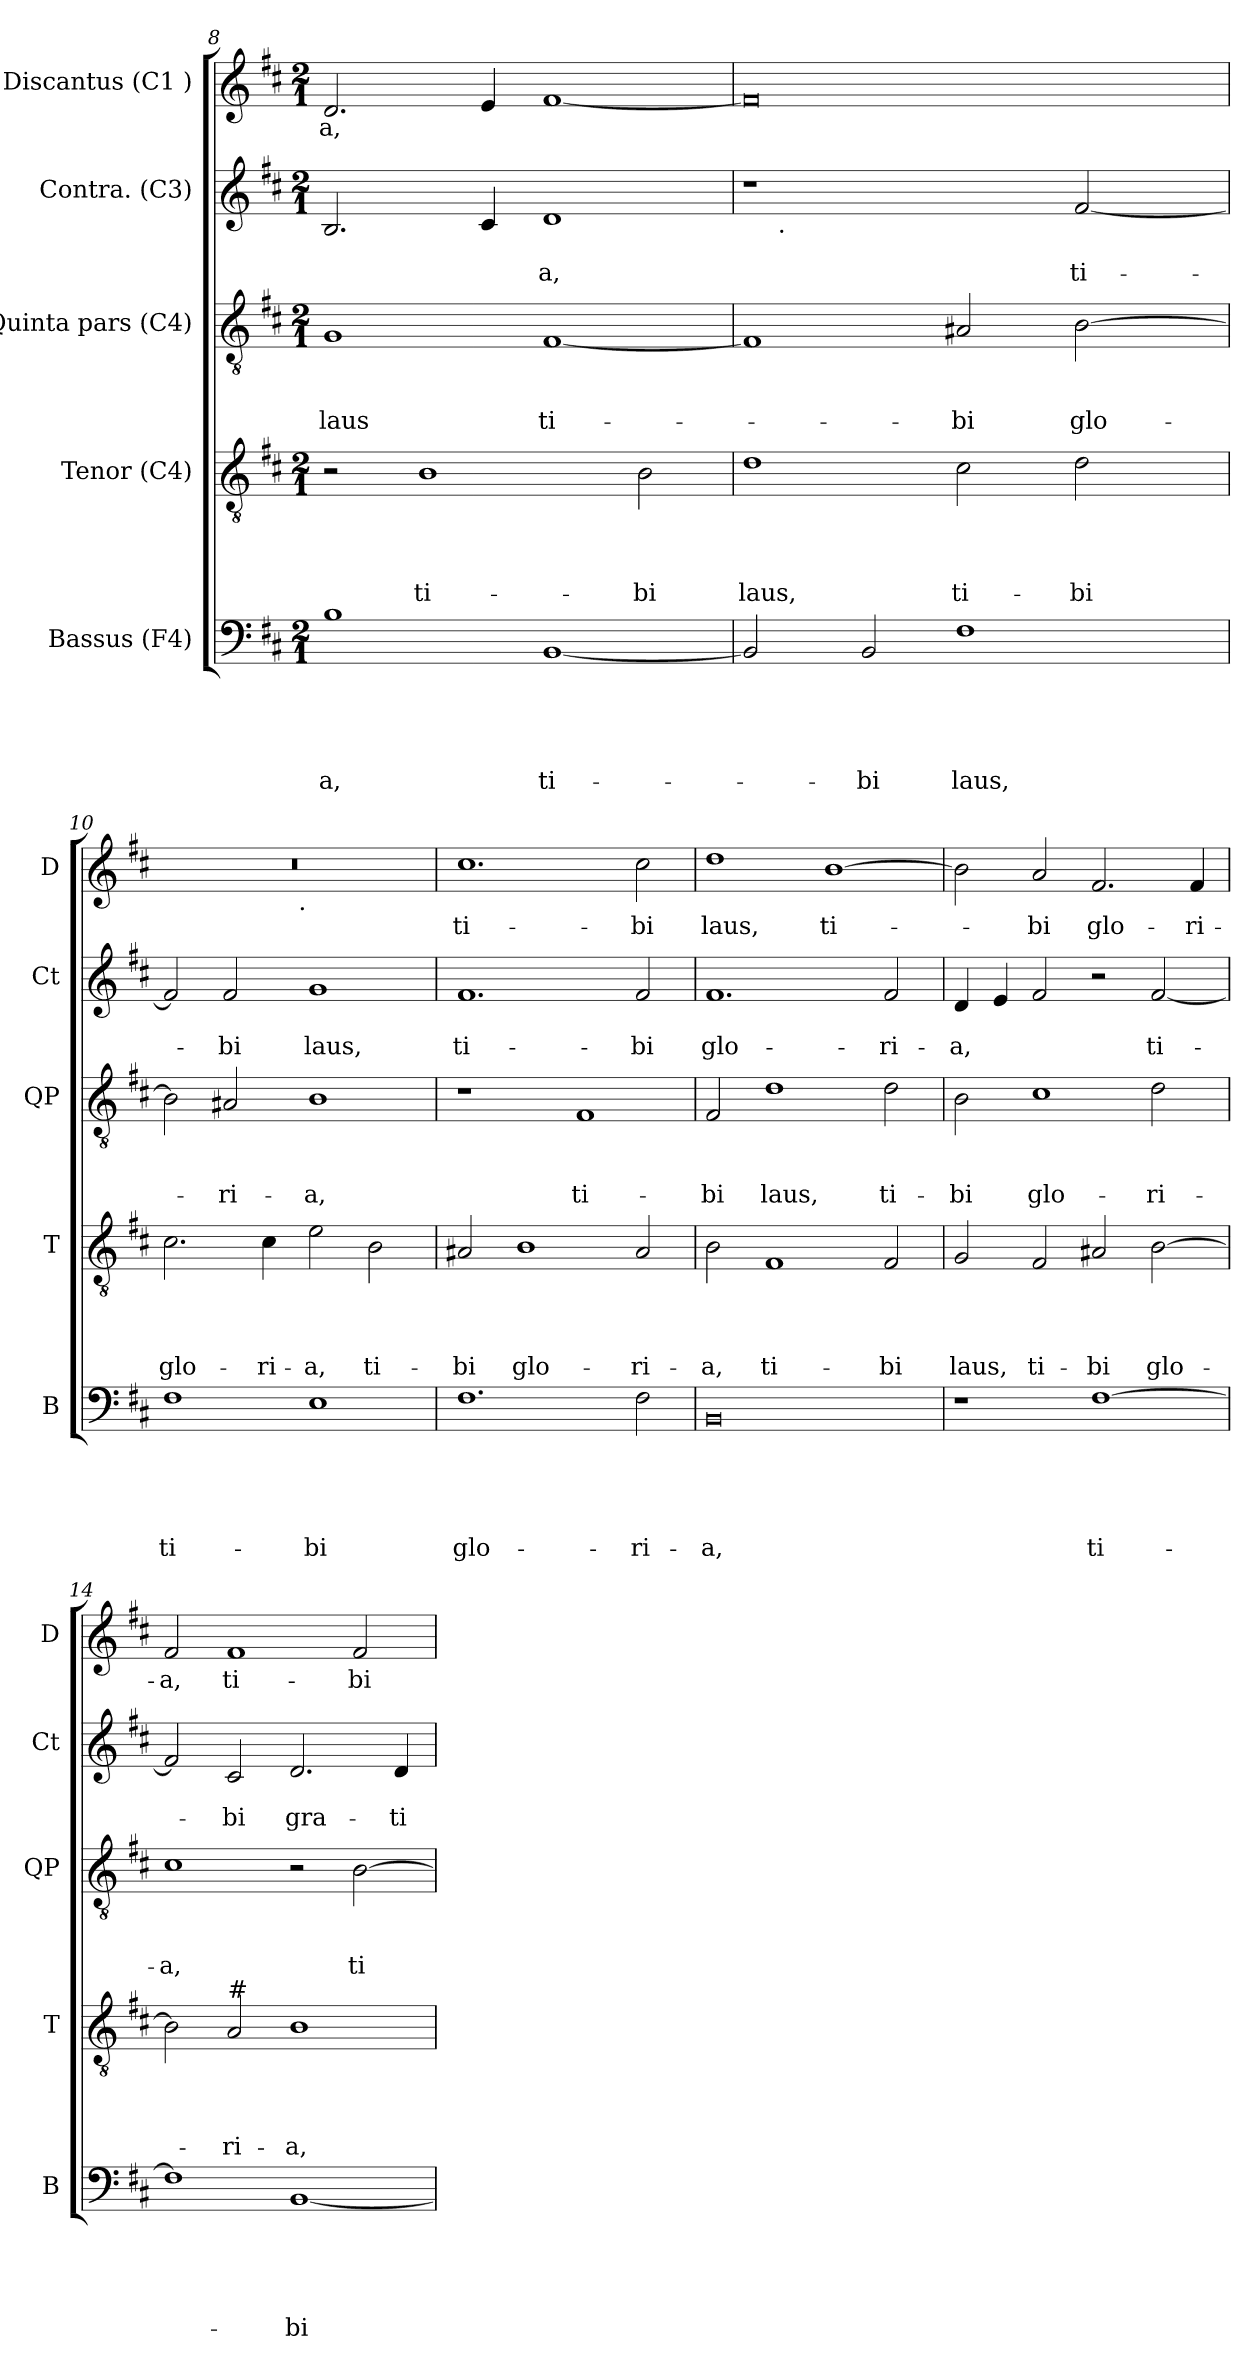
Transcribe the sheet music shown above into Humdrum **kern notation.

**kern	**text	**text	**text	**text	**text	**kern	**text	**text	**text	**text	**kern	**text	**text	**text	**kern	**text	**text	**kern	**text
*part5	*part5	*part5	*part5	*part5	*part5	*part4	*part4	*part4	*part4	*part4	*part3	*part3	*part3	*part3	*part2	*part2	*part2	*part1	*part1
*staff5	*staff5	*staff5	*staff5	*staff5	*staff5	*staff4	*staff4	*staff4	*staff4	*staff4	*staff3	*staff3	*staff3	*staff3	*staff2	*staff2	*staff2	*staff1	*staff1
*I"Bassus (F4)	*	*	*	*	*	*I"Tenor (C4)	*	*	*	*	*I"Quinta pars (C4)	*	*	*	*I"Contra. (C3)	*	*	*I"Discantus (C1 )	*
*I'B	*	*	*	*	*	*I'T	*	*	*	*	*I'QP	*	*	*	*I'Ct	*	*	*I'D	*
*clefF4	*	*	*	*	*	*clefGv2	*	*	*	*	*clefGv2	*	*	*	*clefG2	*	*	*clefG2	*
*k[f#c#]	*	*	*	*	*	*k[f#c#]	*	*	*	*	*k[f#c#]	*	*	*	*k[f#c#]	*	*	*k[f#c#]	*
*D:	*	*	*	*	*	*D:	*	*	*	*	*D:	*	*	*	*D:	*	*	*D:	*
*M2/1	*	*	*	*	*	*M2/1	*	*	*	*	*M2/1	*	*	*	*M2/1	*	*	*M2/1	*
=8	=8	=8	=8	=8	=8	=8	=8	=8	=8	=8	=8	=8	=8	=8	=8	=8	=8	=8	=8
!	!	!	!	!	!LO:LY:b	!	!	!	!	!	!	!	!	!LO:LY:b	!	!	!	!	!LO:LY:b
1B	.	.	.	.	-a,	2r	.	.	.	.	1G	.	.	laus	2.B/	.	.	2.d/	-a,
!	!	!	!	!	!	!	!	!	!	!LO:LY:b	!	!	!	!	!	!	!	!	!
.	.	.	.	.	.	1B	.	.	.	ti-	.	.	.	.	.	.	.	.	.
.	.	.	.	.	.	.	.	.	.	.	.	.	.	.	4c#/	.	.	4e/	.
!	!	!	!	!	!LO:LY:b	!	!	!	!	!	!	!	!	!LO:LY:b	!	!	!LO:LY:b	!	!
[<1BB	.	.	.	.	ti-	.	.	.	.	.	[<1F#	.	.	ti-	1d	.	-a,	[<1f#	.
!	!	!	!	!	!	!	!	!	!	!LO:LY:b	!	!	!	!	!	!	!	!	!
.	.	.	.	.	.	2B\	.	.	.	-bi	.	.	.	.	.	.	.	.	.
=9	=9	=9	=9	=9	=9	=9	=9	=9	=9	=9	=9	=9	=9	=9	=9	=9	=9	=9	=9
!	!	!	!	!	!	!	!	!	!	!LO:LY:b	!	!	!	!	!	!	!	!	!
*	*	*	*	*	*	*	*	*	*	*	*	*	*	*	*^	*	*	*	*
2BB/]	.	.	.	.	.	1d	.	.	.	laus,	1F#]	.	.	.	1r	16.ryy	.	.	0f#]	.
!	!	!	!	!	!	!	!	!	!	!	!	!	!	!	!	!LO:TX:b:t=.	!	!	!	!
.	.	.	.	.	.	.	.	.	.	.	.	.	.	.	.	1ryy	.	.	.	.
!	!	!	!	!	!LO:LY:b	!	!	!	!	!	!	!	!	!	!	!	!	!	!	!
2BB/	.	.	.	.	-bi	.	.	.	.	.	.	.	.	.	.	.	.	.	.	.
!	!	!	!	!	!LO:LY:b	!	!	!	!	!LO:LY:b	!	!	!	!LO:LY:b	!	!	!	!	!	!
1F#	.	.	.	.	laus,	2c#\	.	.	.	ti-	2A#X/	.	.	-bi	2ryy	.	.	.	.	.
.	.	.	.	.	.	.	.	.	.	.	.	.	.	.	.	2ryy	.	.	.	.
!	!	!	!	!	!	!	!	!	!	!LO:LY:b	!	!	!	!LO:LY:b	!	!	!	!LO:LY:b	!	!
.	.	.	.	.	.	2d\	.	.	.	-bi	[>2B\	.	.	glo-	[<2f#/	.	.	ti-	.	.
.	.	.	.	.	.	.	.	.	.	.	.	.	.	.	.	4ryy	.	.	.	.
.	.	.	.	.	.	.	.	.	.	.	.	.	.	.	.	8ryy	.	.	.	.
.	.	.	.	.	.	.	.	.	.	.	.	.	.	.	.	32ryy	.	.	.	.
=10	=10	=10	=10	=10	=10	=10	=10	=10	=10	=10	=10	=10	=10	=10	=10	=10	=10	=10	=10	=10
!	!	!	!	!	!LO:LY:b	!	!	!	!	!LO:LY:b	!	!	!	!	!	!	!	!	!	!
*	*	*	*	*	*	*	*	*	*	*	*	*	*	*	*v	*v	*	*	*^	*
1F#	.	.	.	.	ti-	2.c#\	.	.	.	glo-	2B\]	.	.	.	2f#/]	.	.	0r	2ryy	.
!	!	!	!	!	!	!	!	!	!	!	!	!	!	!LO:LY:b	!	!	!LO:LY:b	!	!	!
.	.	.	.	.	.	.	.	.	.	.	2A#X/	.	.	-ri-	2f#/	.	-bi	.	4...ryy	.
!	!	!	!	!	!	!	!	!	!	!LO:LY:b	!	!	!	!	!	!	!	!	!	!
.	.	.	.	.	.	4c#\	.	.	.	-ri-	.	.	.	.	.	.	.	.	.	.
!	!	!	!	!	!	!	!	!	!	!	!	!	!	!	!	!	!	!	!LO:TX:b:t=.	!
.	.	.	.	.	.	.	.	.	.	.	.	.	.	.	.	.	.	.	1ryy	.
!	!	!	!	!	!LO:LY:b	!	!	!	!	!LO:LY:b	!	!	!	!LO:LY:b	!	!	!LO:LY:b	!	!	!
1E	.	.	.	.	-bi	2e\	.	.	.	-a,	1B	.	.	-a,	1g	.	laus,	.	.	.
!	!	!	!	!	!	!	!	!	!	!LO:LY:b	!	!	!	!	!	!	!	!	!	!
.	.	.	.	.	.	2B\	.	.	.	ti-	.	.	.	.	.	.	.	.	.	.
.	.	.	.	.	.	.	.	.	.	.	.	.	.	.	.	.	.	.	32ryy	.
!!LO:LB:g=z
=11	=11	=11	=11	=11	=11	=11	=11	=11	=11	=11	=11	=11	=11	=11	=11	=11	=11	=11	=11	=11
!	!	!	!	!	!LO:LY:b	!	!	!	!	!LO:LY:b	!	!	!	!	!	!	!LO:LY:b	!	!	!LO:LY:b
*	*	*	*	*	*	*	*	*	*	*	*	*	*	*	*	*	*	*v	*v	*
1.F#	.	.	.	.	glo-	2A#X/	.	.	.	-bi	1r	.	.	.	1.f#	.	ti-	1.cc#	ti-
!	!	!	!	!	!	!	!	!	!	!LO:LY:b	!	!	!	!	!	!	!	!	!
.	.	.	.	.	.	1B	.	.	.	glo-	.	.	.	.	.	.	.	.	.
!	!	!	!	!	!	!	!	!	!	!	!	!	!	!LO:LY:b	!	!	!	!	!
.	.	.	.	.	.	.	.	.	.	.	1F#	.	.	ti-	.	.	.	.	.
!	!	!	!	!	!LO:LY:b	!	!	!	!	!LO:LY:b	!	!	!	!	!	!	!LO:LY:b	!	!LO:LY:b
2F#\	.	.	.	.	-ri-	2A#/	.	.	.	-ri-	.	.	.	.	2f#/	.	-bi	2cc#\	-bi
=12	=12	=12	=12	=12	=12	=12	=12	=12	=12	=12	=12	=12	=12	=12	=12	=12	=12	=12	=12
!	!	!	!	!	!LO:LY:b:rj	!	!	!	!	!LO:LY:b	!	!	!	!LO:LY:b	!	!	!LO:LY:b	!	!LO:LY:b
0BB	.	.	.	.	-a,	2B\	.	.	.	-a,	2F#/	.	.	-bi	1.f#	.	glo-	1dd	laus,
!	!	!	!	!	!	!	!	!	!	!LO:LY:b	!	!	!	!LO:LY:b	!	!	!	!	!
.	.	.	.	.	.	1F#	.	.	.	ti-	1d	.	.	laus,	.	.	.	.	.
!	!	!	!	!	!	!	!	!	!	!	!	!	!	!	!	!	!	!	!LO:LY:b
.	.	.	.	.	.	.	.	.	.	.	.	.	.	.	.	.	.	[>1b	ti-
!	!	!	!	!	!	!	!	!	!	!LO:LY:b	!	!	!	!LO:LY:b	!	!	!LO:LY:b	!	!
.	.	.	.	.	.	2F#/	.	.	.	-bi	2d\	.	.	ti-	2f#/	.	-ri-	.	.
=13	=13	=13	=13	=13	=13	=13	=13	=13	=13	=13	=13	=13	=13	=13	=13	=13	=13	=13	=13
!	!	!	!	!	!	!	!	!	!	!LO:LY:b	!	!	!	!LO:LY:b	!	!	!LO:LY:b	!	!
1r	.	.	.	.	.	2G/	.	.	.	laus,	2B\	.	.	-bi	4d/	.	-a,	2b\]	.
.	.	.	.	.	.	.	.	.	.	.	.	.	.	.	4e/	.	.	.	.
!	!	!	!	!	!	!	!	!	!	!LO:LY:b	!	!	!	!LO:LY:b	!	!	!	!	!LO:LY:b
.	.	.	.	.	.	2F#/	.	.	.	ti-	1c#	.	.	glo-	2f#/	.	.	2a/	-bi
!	!	!	!	!	!LO:LY:b	!	!	!	!	!LO:LY:b	!	!	!	!	!	!	!	!	!LO:LY:b
[>1F#	.	.	.	.	ti-	2A#X/	.	.	.	-bi	.	.	.	.	2r	.	.	2.f#/	glo-
!	!	!	!	!	!	!	!	!	!	!LO:LY:b	!	!	!	!LO:LY:b	!	!	!LO:LY:b	!	!
.	.	.	.	.	.	[>2B\	.	.	.	glo-	2d\	.	.	-ri-	[<2f#/	.	ti-	.	.
!	!	!	!	!	!	!	!	!	!	!	!	!	!	!	!	!	!	!	!LO:LY:b
.	.	.	.	.	.	.	.	.	.	.	.	.	.	.	.	.	.	4f#/	-ri-
=14	=14	=14	=14	=14	=14	=14	=14	=14	=14	=14	=14	=14	=14	=14	=14	=14	=14	=14	=14
!	!	!	!	!	!	!	!	!	!	!	!	!	!	!LO:LY:b	!	!	!	!	!LO:LY:b
1F#]	.	.	.	.	.	2B\]	.	.	.	.	1c#	.	.	-a,	2f#/]	.	.	2f#/	-a,
!	!	!	!	!	!	!LO:TX:a:t=#	!	!	!	!	!	!	!	!	!	!	!	!	!
!	!	!	!	!	!	!	!	!	!	!LO:LY:b	!	!	!	!	!	!	!LO:LY:b	!	!LO:LY:b
.	.	.	.	.	.	2A/	.	.	.	-ri-	.	.	.	.	2c#/	.	-bi	1f#	ti-
!	!	!	!	!	!LO:LY:b	!	!	!	!	!LO:LY:b	!	!	!	!	!	!	!LO:LY:b	!	!
[<1BB	.	.	.	.	-bi	1B	.	.	.	-a,	2r	.	.	.	2.d/	.	gra-	.	.
!	!	!	!	!	!	!	!	!	!	!	!	!	!	!LO:LY:b	!	!	!	!	!LO:LY:b
.	.	.	.	.	.	.	.	.	.	.	[>2B\	.	.	ti-	.	.	.	2f#/	-bi
!	!	!	!	!	!	!	!	!	!	!	!	!	!	!	!	!	!LO:LY:b	!	!
.	.	.	.	.	.	.	.	.	.	.	.	.	.	.	4d/	.	-ti-	.	.
=	=	=	=	=	=	=	=	=	=	=	=	=	=	=	=	=	=	=	=
*-	*-	*-	*-	*-	*-	*-	*-	*-	*-	*-	*-	*-	*-	*-	*-	*-	*-	*-	*-
